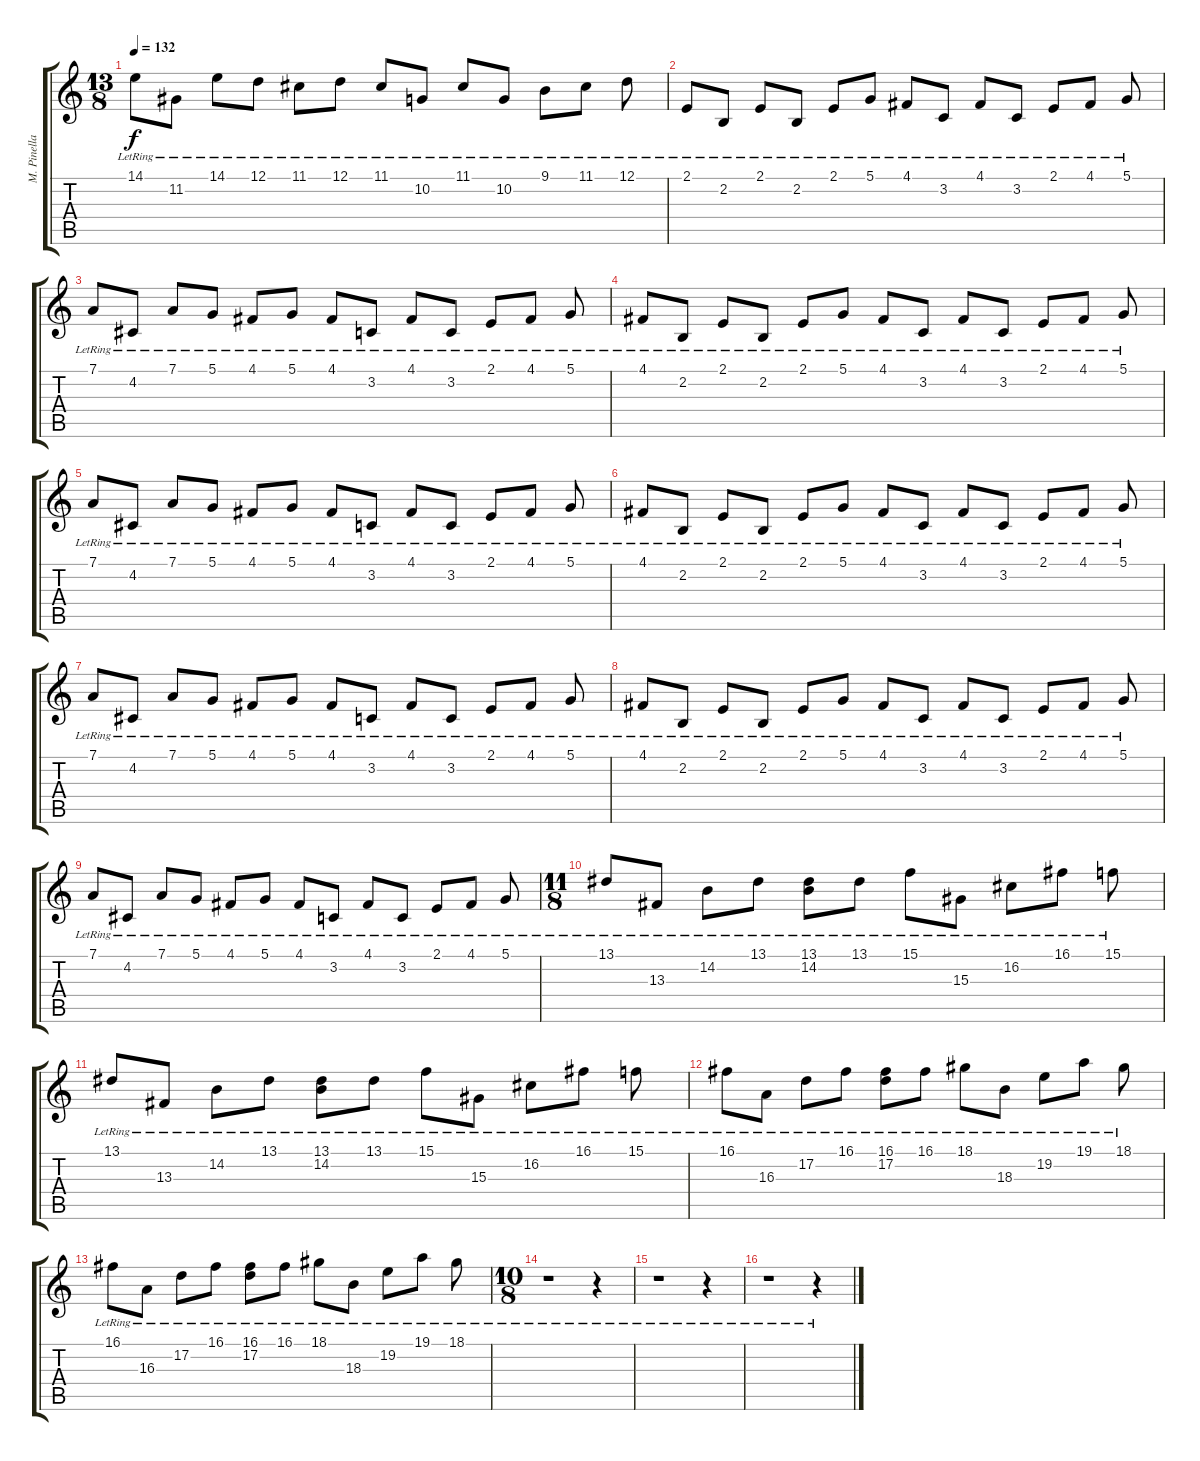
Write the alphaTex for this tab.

\track ("M. Pinella [Piano, Add. Guitar]" "M. Pinella") {instrument pad1newage}
\staff {score tabs}
\tuning (D4 A3 F3 C3 G2 D2) {hide}
\ts (13 8)
\tempo 132
\clef g2
\ks c
14.1{lr}.8{dy f} 11.2{lr}.8 14.1{lr}.8 12.1{lr}.8 11.1{lr}.8 12.1{lr}.8 11.1{lr}.8 10.2{lr}.8 11.1{lr}.8 10.2{lr}.8 9.1{lr}.8 11.1{lr}.8 12.1{lr}.8 |
2.1{lr}.8 2.2{lr}.8 2.1{lr}.8 2.2{lr}.8 2.1{lr}.8 5.1{lr}.8 4.1{lr}.8 3.2{lr}.8 4.1{lr}.8 3.2{lr}.8 2.1{lr}.8 4.1{lr}.8 5.1{lr}.8 |
7.1{lr}.8 4.2{lr}.8 7.1{lr}.8 5.1{lr}.8 4.1{lr}.8 5.1{lr}.8 4.1{lr}.8 3.2{lr}.8 4.1{lr}.8 3.2{lr}.8 2.1{lr}.8 4.1{lr}.8 5.1{lr}.8 |
4.1{lr}.8 2.2{lr}.8 2.1{lr}.8 2.2{lr}.8 2.1{lr}.8 5.1{lr}.8 4.1{lr}.8 3.2{lr}.8 4.1{lr}.8 3.2{lr}.8 2.1{lr}.8 4.1{lr}.8 5.1{lr}.8 |
7.1{lr}.8 4.2{lr}.8 7.1{lr}.8 5.1{lr}.8 4.1{lr}.8 5.1{lr}.8 4.1{lr}.8 3.2{lr}.8 4.1{lr}.8 3.2{lr}.8 2.1{lr}.8 4.1{lr}.8 5.1{lr}.8 |
4.1{lr}.8 2.2{lr}.8 2.1{lr}.8 2.2{lr}.8 2.1{lr}.8 5.1{lr}.8 4.1{lr}.8 3.2{lr}.8 4.1{lr}.8 3.2{lr}.8 2.1{lr}.8 4.1{lr}.8 5.1{lr}.8 |
7.1{lr}.8 4.2{lr}.8 7.1{lr}.8 5.1{lr}.8 4.1{lr}.8 5.1{lr}.8 4.1{lr}.8 3.2{lr}.8 4.1{lr}.8 3.2{lr}.8 2.1{lr}.8 4.1{lr}.8 5.1{lr}.8 |
4.1{lr}.8 2.2{lr}.8 2.1{lr}.8 2.2{lr}.8 2.1{lr}.8 5.1{lr}.8 4.1{lr}.8 3.2{lr}.8 4.1{lr}.8 3.2{lr}.8 2.1{lr}.8 4.1{lr}.8 5.1{lr}.8 |
7.1{lr}.8 4.2{lr}.8 7.1{lr}.8 5.1{lr}.8 4.1{lr}.8 5.1{lr}.8 4.1{lr}.8 3.2{lr}.8 4.1{lr}.8 3.2{lr}.8 2.1{lr}.8 4.1{lr}.8 5.1{lr}.8 |
\ts (11 8)
13.1{lr}.8{volume 15 instrument brightacousticpiano} 13.3{lr}.8 14.2{lr}.8 13.1{lr}.8 (13.1{lr} 14.2{lr}).8 13.1{lr}.8 15.1{lr}.8 15.3{lr}.8 16.2{lr}.8 16.1{lr}.8 15.1{lr}.8 |
13.1{lr}.8 13.3{lr}.8 14.2{lr}.8 13.1{lr}.8 (13.1{lr} 14.2{lr}).8 13.1{lr}.8 15.1{lr}.8 15.3{lr}.8 16.2{lr}.8 16.1{lr}.8 15.1{lr}.8 |
16.1{lr}.8 16.3{lr}.8 17.2{lr}.8 16.1{lr}.8 (16.1{lr} 17.2{lr}).8 16.1{lr}.8 18.1{lr}.8 18.3{lr}.8 19.2{lr}.8 19.1{lr}.8 18.1{lr}.8 |
16.1{lr}.8 16.3{lr}.8 17.2{lr}.8 16.1{lr}.8 (16.1{lr} 17.2{lr}).8 16.1{lr}.8 18.1{lr}.8 18.3{lr}.8 19.2{lr}.8 19.1{lr}.8 18.1{lr}.8 |
\ts (10 8)
r.1 r.4 |
r.1 r.4 |
r.1 r.4
